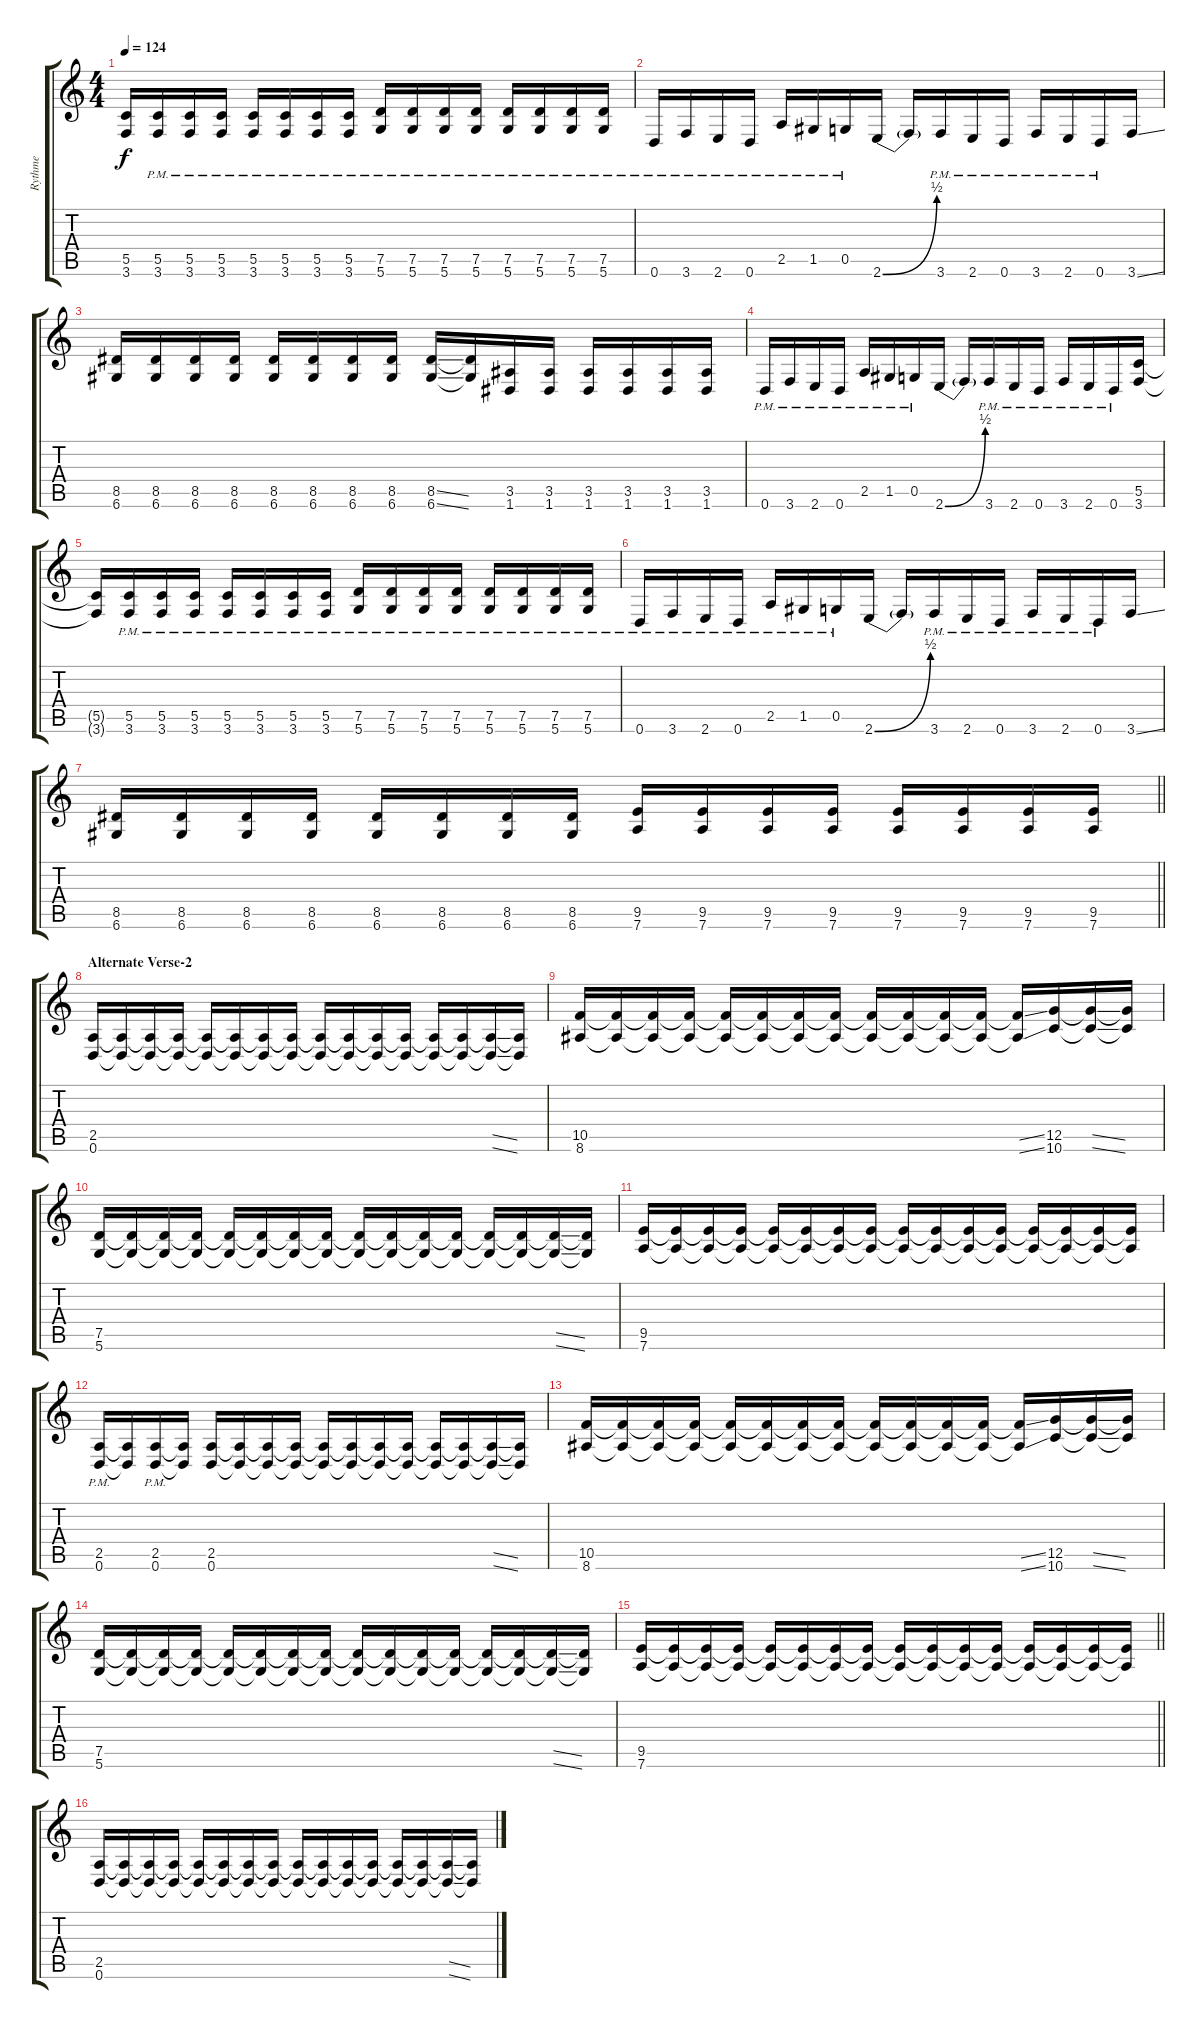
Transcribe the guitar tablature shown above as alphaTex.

\track ("Rythme" "Rythme") {instrument distortionguitar}
\staff {score tabs}
\tuning (D4 A3 F3 C3 G2 D2) {hide}
\ts (4 4)
\tempo 124
\clef g2
\ks c
(5.5{t} 3.6{t}).16{dy f} (5.5{pm} 3.6{pm}).16 (5.5{pm} 3.6{pm}).16 (5.5{pm} 3.6{pm}).16 (5.5{pm} 3.6{pm}).16 (5.5{pm} 3.6{pm}).16 (5.5{pm} 3.6{pm}).16 (5.5{pm} 3.6{pm}).16 (7.5{pm} 5.6{pm}).16 (7.5{pm} 5.6{pm}).16 (7.5{pm} 5.6{pm}).16 (7.5{pm} 5.6{pm}).16 (7.5{pm} 5.6{pm}).16 (7.5{pm} 5.6{pm}).16 (7.5{pm} 5.6{pm}).16 (7.5{pm} 5.6{pm}).16 |
0.6{pm}.16 3.6{pm}.16 2.6{pm}.16 0.6{pm}.16 2.5{pm}.16 1.5{pm}.16 0.5{pm}.16 2.6{be (bend 0 0 60 2)}.16 2.6{t}.16 3.6{pm}.16 2.6{pm}.16 0.6{pm}.16 3.6{pm}.16 2.6{pm}.16 0.6{pm}.16 3.6{ss}.16 |
(8.5 6.6).16 (8.5 6.6).16 (8.5 6.6).16 (8.5 6.6).16 (8.5 6.6).16 (8.5 6.6).16 (8.5 6.6).16 (8.5 6.6).16 (8.5{ss} 6.6{ss}).16 (8.5{t} 6.6{t}).16 (3.5 1.6).16 (3.5 1.6).16 (3.5 1.6).16 (3.5 1.6).16 (3.5 1.6).16 (3.5 1.6).16 |
0.6{pm}.16 3.6{pm}.16 2.6{pm}.16 0.6{pm}.16 2.5{pm}.16 1.5{pm}.16 0.5{pm}.16 2.6{be (bend 0 0 60 2)}.16 2.6{t}.16 3.6{pm}.16 2.6{pm}.16 0.6{pm}.16 3.6{pm}.16 2.6{pm}.16 0.6{pm}.16 (5.5 3.6).16 |
(5.5{t} 3.6{t}).16 (5.5{pm} 3.6{pm}).16 (5.5{pm} 3.6{pm}).16 (5.5{pm} 3.6{pm}).16 (5.5{pm} 3.6{pm}).16 (5.5{pm} 3.6{pm}).16 (5.5{pm} 3.6{pm}).16 (5.5{pm} 3.6{pm}).16 (7.5{pm} 5.6{pm}).16 (7.5{pm} 5.6{pm}).16 (7.5{pm} 5.6{pm}).16 (7.5{pm} 5.6{pm}).16 (7.5{pm} 5.6{pm}).16 (7.5{pm} 5.6{pm}).16 (7.5{pm} 5.6{pm}).16 (7.5{pm} 5.6{pm}).16 |
0.6{pm}.16 3.6{pm}.16 2.6{pm}.16 0.6{pm}.16 2.5{pm}.16 1.5{pm}.16 0.5{pm}.16 2.6{be (bend 0 0 60 2)}.16 2.6{t}.16 3.6{pm}.16 2.6{pm}.16 0.6{pm}.16 3.6{pm}.16 2.6{pm}.16 0.6{pm}.16 3.6{ss}.16 |
\barLineRight lightlight
(8.5 6.6).16 (8.5 6.6).16 (8.5 6.6).16 (8.5 6.6).16 (8.5 6.6).16 (8.5 6.6).16 (8.5 6.6).16 (8.5 6.6).16 (9.5 7.6).16 (9.5 7.6).16 (9.5 7.6).16 (9.5 7.6).16 (9.5 7.6).16 (9.5 7.6).16 (9.5 7.6).16 (9.5 7.6).16 |
\section ("" "Alternate Verse-2")
(2.5 0.6).16 (2.5{t} 0.6{t}).16 (2.5{t} 0.6{t}).16 (2.5{t} 0.6{t}).16 (2.5{t} 0.6{t}).16 (2.5{t} 0.6{t}).16 (2.5{t} 0.6{t}).16 (2.5{t} 0.6{t}).16 (2.5{t} 0.6{t}).16 (2.5{t} 0.6{t}).16 (2.5{t} 0.6{t}).16 (2.5{t} 0.6{t}).16 (2.5{t} 0.6{t}).16 (2.5{t} 0.6{t}).16 (2.5{ss t} 0.6{ss t}).16 (2.5{t} 0.6{t}).16 |
(10.5 8.6).16 (10.5{t} 8.6{t}).16 (10.5{t} 8.6{t}).16 (10.5{t} 8.6{t}).16 (10.5{t} 8.6{t}).16 (10.5{t} 8.6{t}).16 (10.5{t} 8.6{t}).16 (10.5{t} 8.6{t}).16 (10.5{t} 8.6{t}).16 (10.5{t} 8.6{t}).16 (10.5{t} 8.6{t}).16 (10.5{t} 8.6{t}).16 (10.5{ss t} 8.6{ss t}).16 (12.5 10.6).16 (12.5{ss t} 10.6{ss t}).16 (12.5{t} 10.6{t}).16 |
(7.5 5.6).16 (7.5{t} 5.6{t}).16 (7.5{t} 5.6{t}).16 (7.5{t} 5.6{t}).16 (7.5{t} 5.6{t}).16 (7.5{t} 5.6{t}).16 (7.5{t} 5.6{t}).16 (7.5{t} 5.6{t}).16 (7.5{t} 5.6{t}).16 (7.5{t} 5.6{t}).16 (7.5{t} 5.6{t}).16 (7.5{t} 5.6{t}).16 (7.5{t} 5.6{t}).16 (7.5{t} 5.6{t}).16 (7.5{ss t} 5.6{ss t}).16 (7.5{t} 5.6{t}).16 |
(9.5 7.6).16 (9.5{t} 7.6{t}).16 (9.5{t} 7.6{t}).16 (9.5{t} 7.6{t}).16 (9.5{t} 7.6{t}).16 (9.5{t} 7.6{t}).16 (9.5{t} 7.6{t}).16 (9.5{t} 7.6{t}).16 (9.5{t} 7.6{t}).16 (9.5{t} 7.6{t}).16 (9.5{t} 7.6{t}).16 (9.5{t} 7.6{t}).16 (9.5{t} 7.6{t}).16 (9.5{t} 7.6{t}).16 (9.5{t} 7.6{t}).16 (9.5{t} 7.6{t}).16 |
(2.5{pm} 0.6{pm}).16 (2.5{t} 0.6{t}).16 (2.5{pm} 0.6{pm}).16 (2.5{t} 0.6{t}).16 (2.5 0.6).16 (2.5{t} 0.6{t}).16 (2.5{t} 0.6{t}).16 (2.5{t} 0.6{t}).16 (2.5{t} 0.6{t}).16 (2.5{t} 0.6{t}).16 (2.5{t} 0.6{t}).16 (2.5{t} 0.6{t}).16 (2.5{t} 0.6{t}).16 (2.5{t} 0.6{t}).16 (2.5{ss t} 0.6{ss t}).16 (2.5{t} 0.6{t}).16 |
(10.5 8.6).16 (10.5{t} 8.6{t}).16 (10.5{t} 8.6{t}).16 (10.5{t} 8.6{t}).16 (10.5{t} 8.6{t}).16 (10.5{t} 8.6{t}).16 (10.5{t} 8.6{t}).16 (10.5{t} 8.6{t}).16 (10.5{t} 8.6{t}).16 (10.5{t} 8.6{t}).16 (10.5{t} 8.6{t}).16 (10.5{t} 8.6{t}).16 (10.5{ss t} 8.6{ss t}).16 (12.5 10.6).16 (12.5{ss t} 10.6{ss t}).16 (12.5{t} 10.6{t}).16 |
(7.5 5.6).16 (7.5{t} 5.6{t}).16 (7.5{t} 5.6{t}).16 (7.5{t} 5.6{t}).16 (7.5{t} 5.6{t}).16 (7.5{t} 5.6{t}).16 (7.5{t} 5.6{t}).16 (7.5{t} 5.6{t}).16 (7.5{t} 5.6{t}).16 (7.5{t} 5.6{t}).16 (7.5{t} 5.6{t}).16 (7.5{t} 5.6{t}).16 (7.5{t} 5.6{t}).16 (7.5{t} 5.6{t}).16 (7.5{ss t} 5.6{ss t}).16 (7.5{t} 5.6{t}).16 |
\barLineRight lightlight
(9.5 7.6).16 (9.5{t} 7.6{t}).16 (9.5{t} 7.6{t}).16 (9.5{t} 7.6{t}).16 (9.5{t} 7.6{t}).16 (9.5{t} 7.6{t}).16 (9.5{t} 7.6{t}).16 (9.5{t} 7.6{t}).16 (9.5{t} 7.6{t}).16 (9.5{t} 7.6{t}).16 (9.5{t} 7.6{t}).16 (9.5{t} 7.6{t}).16 (9.5{t} 7.6{t}).16 (9.5{t} 7.6{t}).16 (9.5{t} 7.6{t}).16 (9.5{t} 7.6{t}).16 |
(2.5 0.6).16 (2.5{t} 0.6{t}).16 (2.5{t} 0.6{t}).16 (2.5{t} 0.6{t}).16 (2.5{t} 0.6{t}).16 (2.5{t} 0.6{t}).16 (2.5{t} 0.6{t}).16 (2.5{t} 0.6{t}).16 (2.5{t} 0.6{t}).16 (2.5{t} 0.6{t}).16 (2.5{t} 0.6{t}).16 (2.5{t} 0.6{t}).16 (2.5{t} 0.6{t}).16 (2.5{t} 0.6{t}).16 (2.5{ss t} 0.6{ss t}).16 (2.5{t} 0.6{t}).16
